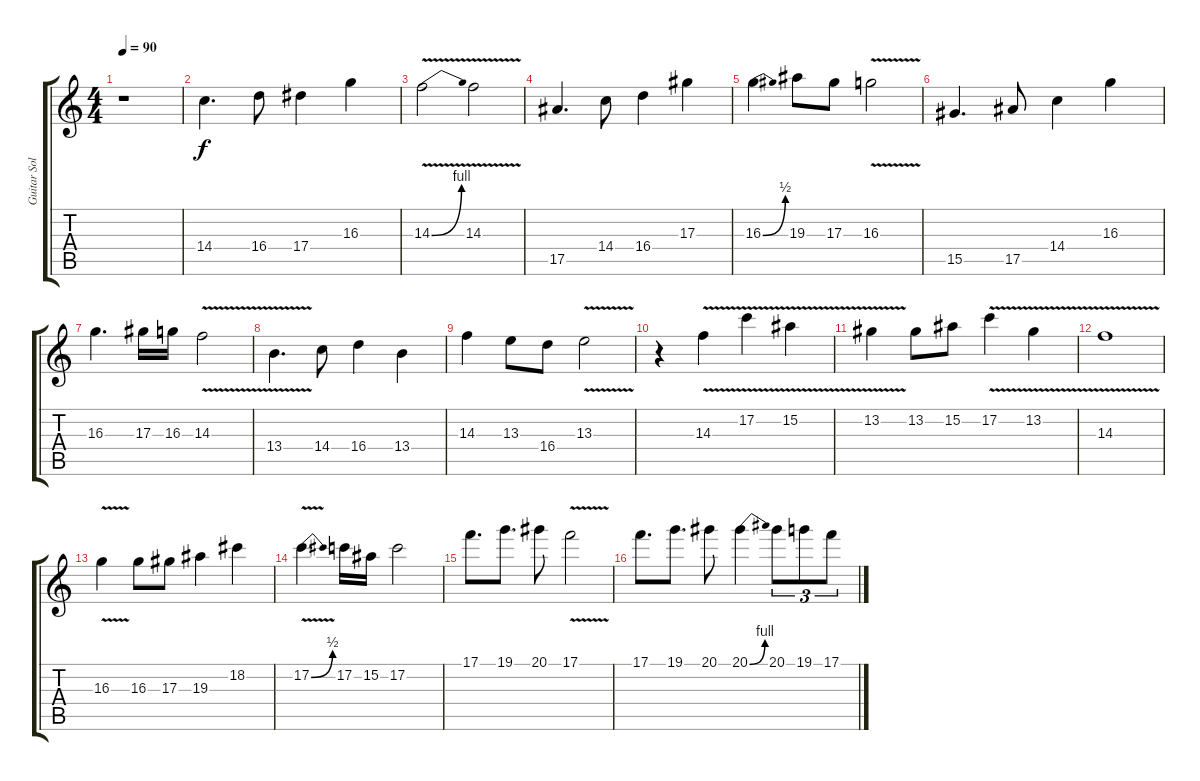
\track ("Guitar Solo" "Guitar Sol") {instrument distortionguitar}
\staff {score tabs}
\tuning (C4 G3 Eb3 Bb2 F2 C2) {hide}
\ts (4 4)
\tempo 90
\clef g2
\ks c
r.1{dy f} |
14.4.4{d} 16.4.8 17.4.4 16.3.4 |
14.3{be (bend 0 0 60 4) v}.2 14.3{v}.2 |
17.5.4{d} 14.4.8 16.4.4 17.3.4 |
16.3{be (bend 0 0 60 2)}.4 19.3.8 17.3.8 16.3{v}.2 |
15.5.4{d} 17.5.8 14.4.4 16.3.4 |
16.3.4{d} 17.3.16 16.3.16 14.3{v}.2 |
13.4{v}.4{d} 14.4.8 16.4.4 13.4.4 |
14.3.4 13.3.8 16.4.8 13.3{v}.2 |
r.4 14.3{v}.4 17.2{v}.4 15.2{v}.4 |
13.2{v}.4 13.2.8 15.2.8 17.2{v}.4 13.2{v}.4 |
14.3{v}.1 |
16.3{v}.4 16.3.8 17.3.8 19.3.4 18.2.4 |
17.2{be (bend 0 0 60 2) v}.4{d} 17.2.16 15.2.16 17.2.2 |
17.1.8{d} 19.1.8{d} 20.1.8 17.1{v}.2 |
17.1.8{d} 19.1.8{d} 20.1.8 20.1{be (bend 0 0 60 4)}.4 20.1.8{tu (3 2)} 19.1.8{tu (3 2)} 17.1.8{tu (3 2)}
